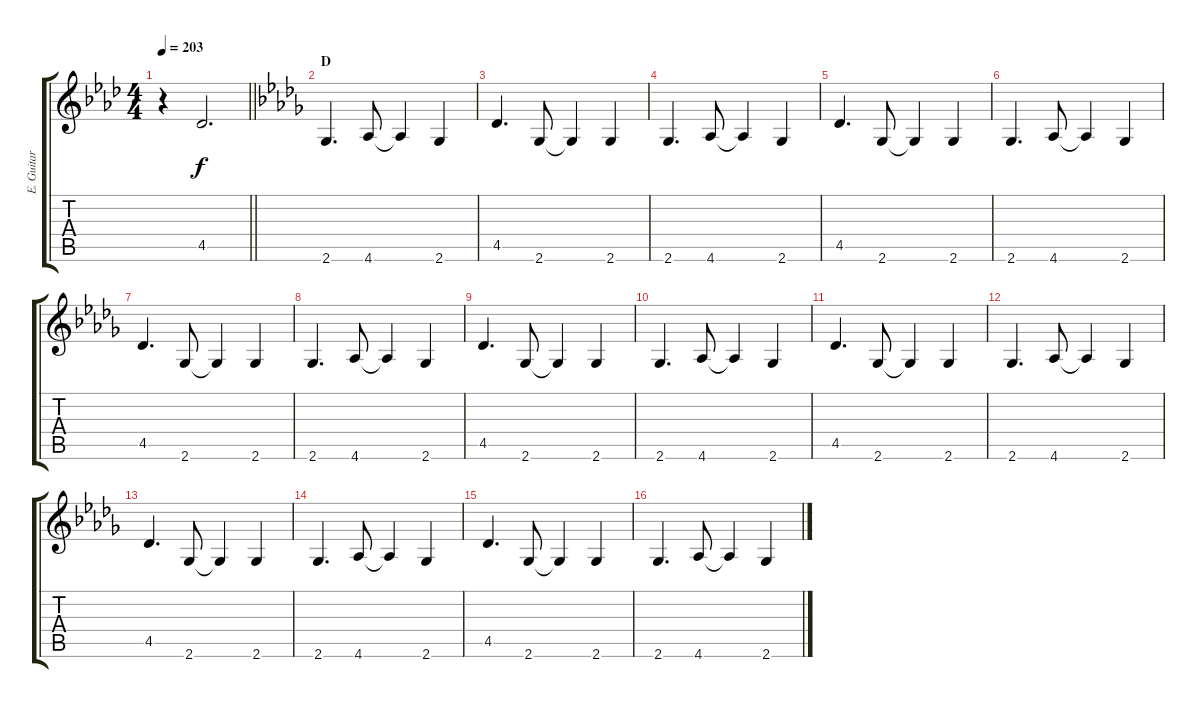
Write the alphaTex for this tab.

\track ("E. Guitar II" "E. Guitar ") {instrument overdrivenguitar}
\staff {score tabs}
\tuning (E4 B3 G3 D3 A2 E2) {hide}
\ts (4 4)
\tempo 203
\clef g2
\barLineRight lightlight
\ks ab
r.4{dy f} 4.5.2{d} |
\section ("" "D")
\ks db
2.6.4{d} 4.6.8 4.6{t}.4 2.6.4 |
4.5.4{d} 2.6.8 2.6{t}.4 2.6.4 |
2.6.4{d} 4.6.8 4.6{t}.4 2.6.4 |
4.5.4{d} 2.6.8 2.6{t}.4 2.6.4 |
2.6.4{d} 4.6.8 4.6{t}.4 2.6.4 |
4.5.4{d} 2.6.8 2.6{t}.4 2.6.4 |
2.6.4{d} 4.6.8 4.6{t}.4 2.6.4 |
4.5.4{d} 2.6.8 2.6{t}.4 2.6.4 |
2.6.4{d} 4.6.8 4.6{t}.4 2.6.4 |
4.5.4{d} 2.6.8 2.6{t}.4 2.6.4 |
2.6.4{d} 4.6.8 4.6{t}.4 2.6.4 |
4.5.4{d} 2.6.8 2.6{t}.4 2.6.4 |
2.6.4{d} 4.6.8 4.6{t}.4 2.6.4 |
4.5.4{d} 2.6.8 2.6{t}.4 2.6.4 |
2.6.4{d} 4.6.8 4.6{t}.4 2.6.4
